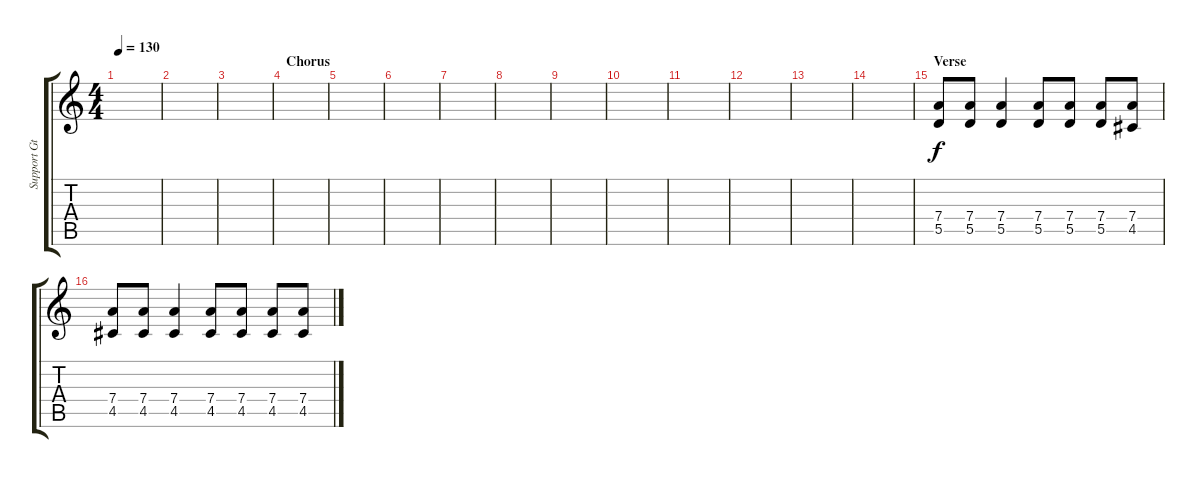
\track ("Support Gtr 2" "Support Gt") {instrument overdrivenguitar}
\staff {score tabs}
\tuning (E4 B3 G3 D3 A2 E2) {hide}
\ts (4 4)
\tempo 130
\clef g2
\ks c
|
|
|
\section ("" "Chorus")
|
|
|
|
|
|
|
|
|
|
|
\section ("" "Verse")
(7.4 5.5).8 (7.4 5.5).8 (7.4 5.5).4 (7.4 5.5).8 (7.4 5.5).8 (7.4 5.5).8 (7.4 4.5).8 |
(7.4 4.5).8 (7.4 4.5).8 (7.4 4.5).4 (7.4 4.5).8 (7.4 4.5).8 (7.4 4.5).8 (7.4 4.5).8
